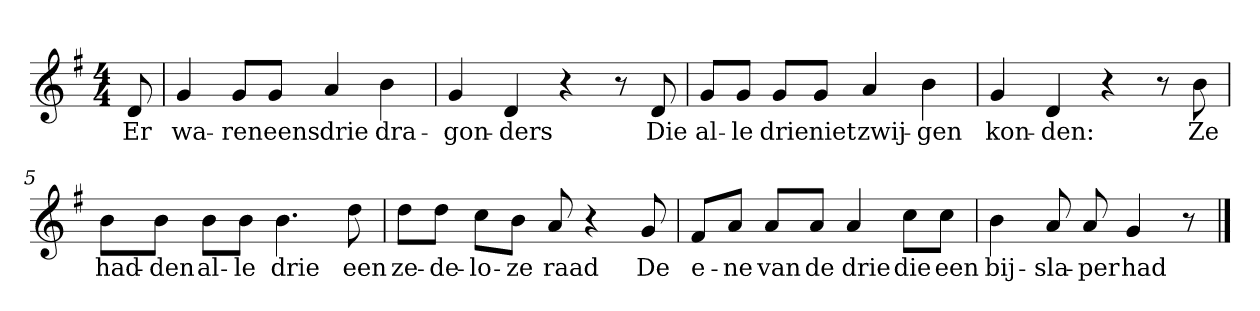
**kern	**text
*part1	*part1
*staff1	*staff1
*clefG2	*
*k[f#]	*
*G:	*
*M4/4	*
*MM120	*
=	=
8d	Er
=1	=1
4g	wa-
8g/L	-ren
8g/J	eens
4a	drie
4b	dra-
=2	=2
4g	-gon-
4d	-ders
4r	.
8r	.
8d	Die
=3	=3
8g/L	al-
8g/J	-le
8g/L	drie
8g/J	niet
4a	zwij-
4b	-gen
=4	=4
4g	kon-
4d	-den:
4r	.
8r	.
8b	Ze
=5	=5
8b\L	had-
8b\J	-den
8b\L	al-
8b\J	-le
4.b	drie
8dd	een
=6	=6
8dd\L	ze-
8dd\J	-de-
8cc\L	-lo-
8b\J	-ze
8a	raad
4r	.
8g	De
=7	=7
8f#/L	e-
8a/J	-ne
8a/L	van
8a/J	de
4a	drie
8cc\L	die
8cc\J	een
=8	=8
4b	bij-
8a	-sla-
8a	-per
4g	had
8r	.
==	==
*-	*-
